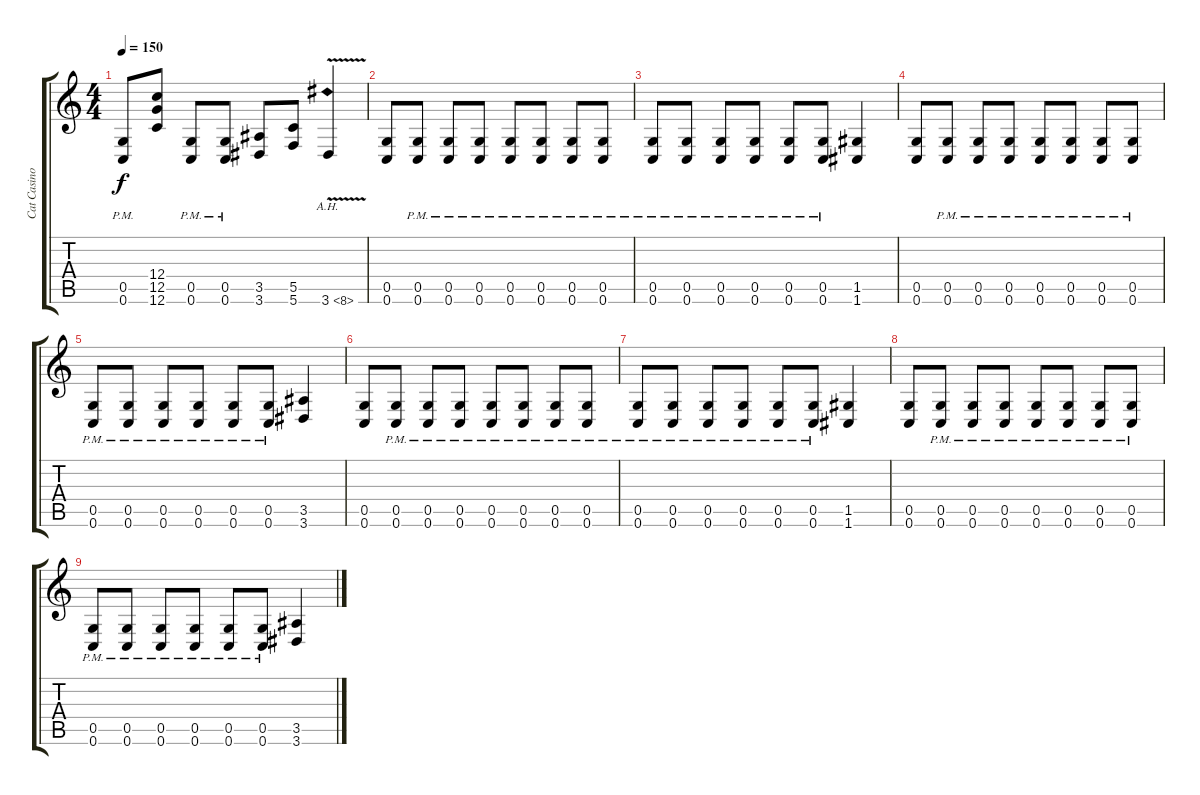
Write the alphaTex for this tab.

\track ("Cat Casino (Rythm)" "Cat Casino") {instrument distortionguitar}
\staff {score tabs}
\tuning (D4 A3 F3 C3 G2 C2) {hide}
\ts (4 4)
\tempo 150
\clef g2
\ks c
(0.5{pm} 0.6{pm}).8{dy f} (12.4 12.5 12.6).8 (0.5{pm} 0.6{pm}).8 (0.5{pm} 0.6{pm}).8 (3.5 3.6).8 (5.5 5.6).8 3.6{ah 5 v}.4 |
(0.5 0.6).8 (0.5{pm} 0.6{pm}).8 (0.5{pm} 0.6{pm}).8 (0.5{pm} 0.6{pm}).8 (0.5{pm} 0.6{pm}).8 (0.5{pm} 0.6{pm}).8 (0.5{pm} 0.6{pm}).8 (0.5{pm} 0.6{pm}).8 |
(0.5{pm} 0.6{pm}).8 (0.5{pm} 0.6{pm}).8 (0.5{pm} 0.6{pm}).8 (0.5{pm} 0.6{pm}).8 (0.5{pm} 0.6{pm}).8 (0.5{pm} 0.6{pm}).8 (1.5 1.6).4 |
(0.5 0.6).8 (0.5{pm} 0.6{pm}).8 (0.5{pm} 0.6{pm}).8 (0.5{pm} 0.6{pm}).8 (0.5{pm} 0.6{pm}).8 (0.5{pm} 0.6{pm}).8 (0.5{pm} 0.6{pm}).8 (0.5{pm} 0.6{pm}).8 |
(0.5{pm} 0.6{pm}).8 (0.5{pm} 0.6{pm}).8 (0.5{pm} 0.6{pm}).8 (0.5{pm} 0.6{pm}).8 (0.5{pm} 0.6{pm}).8 (0.5{pm} 0.6{pm}).8 (3.5 3.6).4 |
(0.5 0.6).8 (0.5{pm} 0.6{pm}).8 (0.5{pm} 0.6{pm}).8 (0.5{pm} 0.6{pm}).8 (0.5{pm} 0.6{pm}).8 (0.5{pm} 0.6{pm}).8 (0.5{pm} 0.6{pm}).8 (0.5{pm} 0.6{pm}).8 |
(0.5{pm} 0.6{pm}).8 (0.5{pm} 0.6{pm}).8 (0.5{pm} 0.6{pm}).8 (0.5{pm} 0.6{pm}).8 (0.5{pm} 0.6{pm}).8 (0.5{pm} 0.6{pm}).8 (1.5 1.6).4 |
(0.5 0.6).8 (0.5{pm} 0.6{pm}).8 (0.5{pm} 0.6{pm}).8 (0.5{pm} 0.6{pm}).8 (0.5{pm} 0.6{pm}).8 (0.5{pm} 0.6{pm}).8 (0.5{pm} 0.6{pm}).8 (0.5{pm} 0.6{pm}).8 |
(0.5{pm} 0.6{pm}).8 (0.5{pm} 0.6{pm}).8 (0.5{pm} 0.6{pm}).8 (0.5{pm} 0.6{pm}).8 (0.5{pm} 0.6{pm}).8 (0.5{pm} 0.6{pm}).8 (3.5 3.6).4
